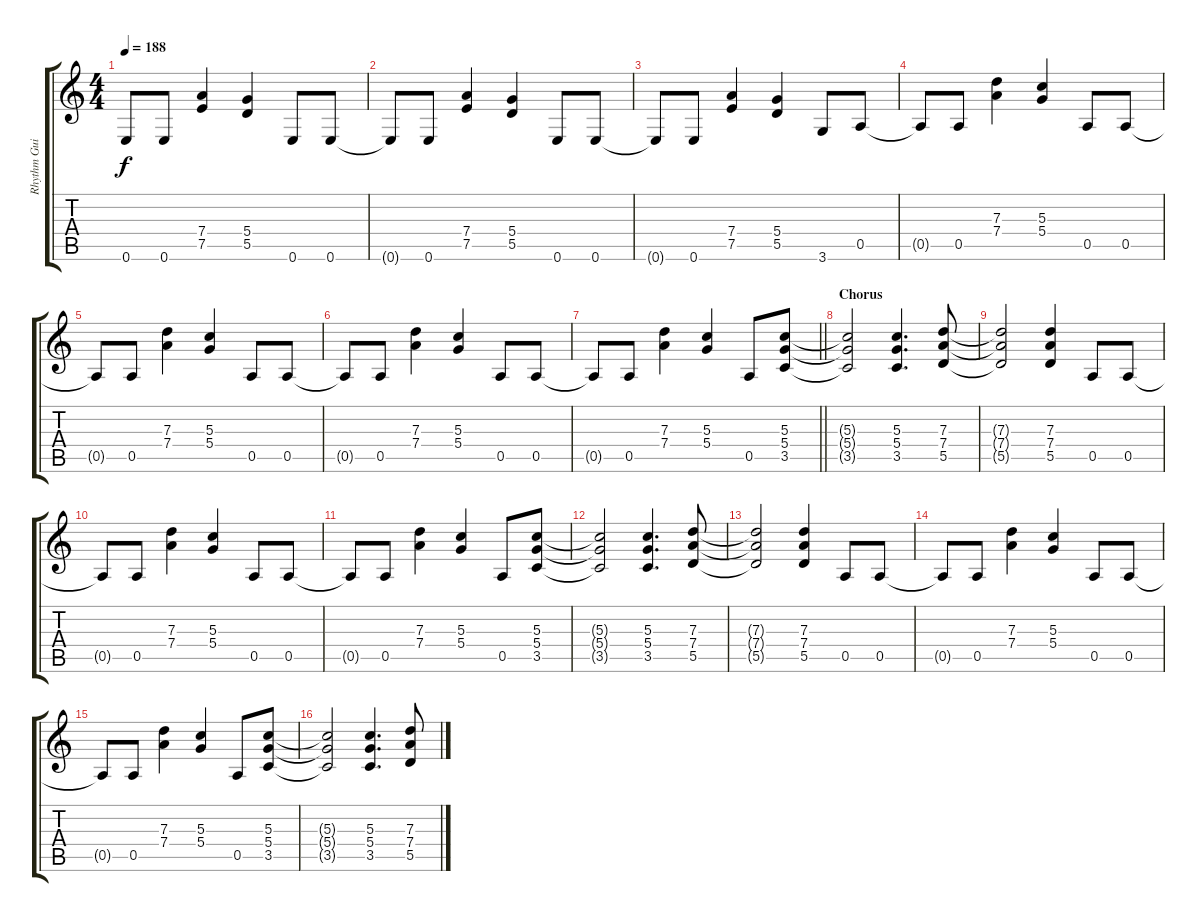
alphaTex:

\track ("Rhythm Guitar - Tracii Guns" "Rhythm Gui") {instrument distortionguitar}
\staff {score tabs}
\tuning (E4 B3 G3 D3 A2 E2) {hide}
\ts (4 4)
\tempo 188
\clef g2
\ks c
0.6{t}.8{dy f} 0.6.8 (7.4 7.5).4 (5.4 5.5).4 0.6.8 0.6.8 |
0.6{t}.8 0.6.8 (7.4 7.5).4 (5.4 5.5).4 0.6.8 0.6.8 |
0.6{t}.8 0.6.8 (7.4 7.5).4 (5.4 5.5).4 3.6.8 0.5.8 |
0.5{t}.8 0.5.8 (7.3 7.4).4 (5.3 5.4).4 0.5.8 0.5.8 |
0.5{t}.8 0.5.8 (7.3 7.4).4 (5.3 5.4).4 0.5.8 0.5.8 |
0.5{t}.8 0.5.8 (7.3 7.4).4 (5.3 5.4).4 0.5.8 0.5.8 |
\barLineRight lightlight
0.5{t}.8 0.5.8 (7.3 7.4).4 (5.3 5.4).4 0.5.8 (5.3 5.4 3.5).8 |
\section ("" "Chorus")
(5.3{t} 5.4{t} 3.5{t}).2 (5.3 5.4 3.5).4{d} (7.3 7.4 5.5).8 |
(7.3{t} 7.4{t} 5.5{t}).2 (7.3 7.4 5.5).4 0.5.8 0.5.8 |
0.5{t}.8 0.5.8 (7.3 7.4).4 (5.3 5.4).4 0.5.8 0.5.8 |
0.5{t}.8 0.5.8 (7.3 7.4).4 (5.3 5.4).4 0.5.8 (5.3 5.4 3.5).8 |
(5.3{t} 5.4{t} 3.5{t}).2 (5.3 5.4 3.5).4{d} (7.3 7.4 5.5).8 |
(7.3{t} 7.4{t} 5.5{t}).2 (7.3 7.4 5.5).4 0.5.8 0.5.8 |
0.5{t}.8 0.5.8 (7.3 7.4).4 (5.3 5.4).4 0.5.8 0.5.8 |
0.5{t}.8 0.5.8 (7.3 7.4).4 (5.3 5.4).4 0.5.8 (5.3 5.4 3.5).8 |
(5.3{t} 5.4{t} 3.5{t}).2 (5.3 5.4 3.5).4{d} (7.3 7.4 5.5).8
